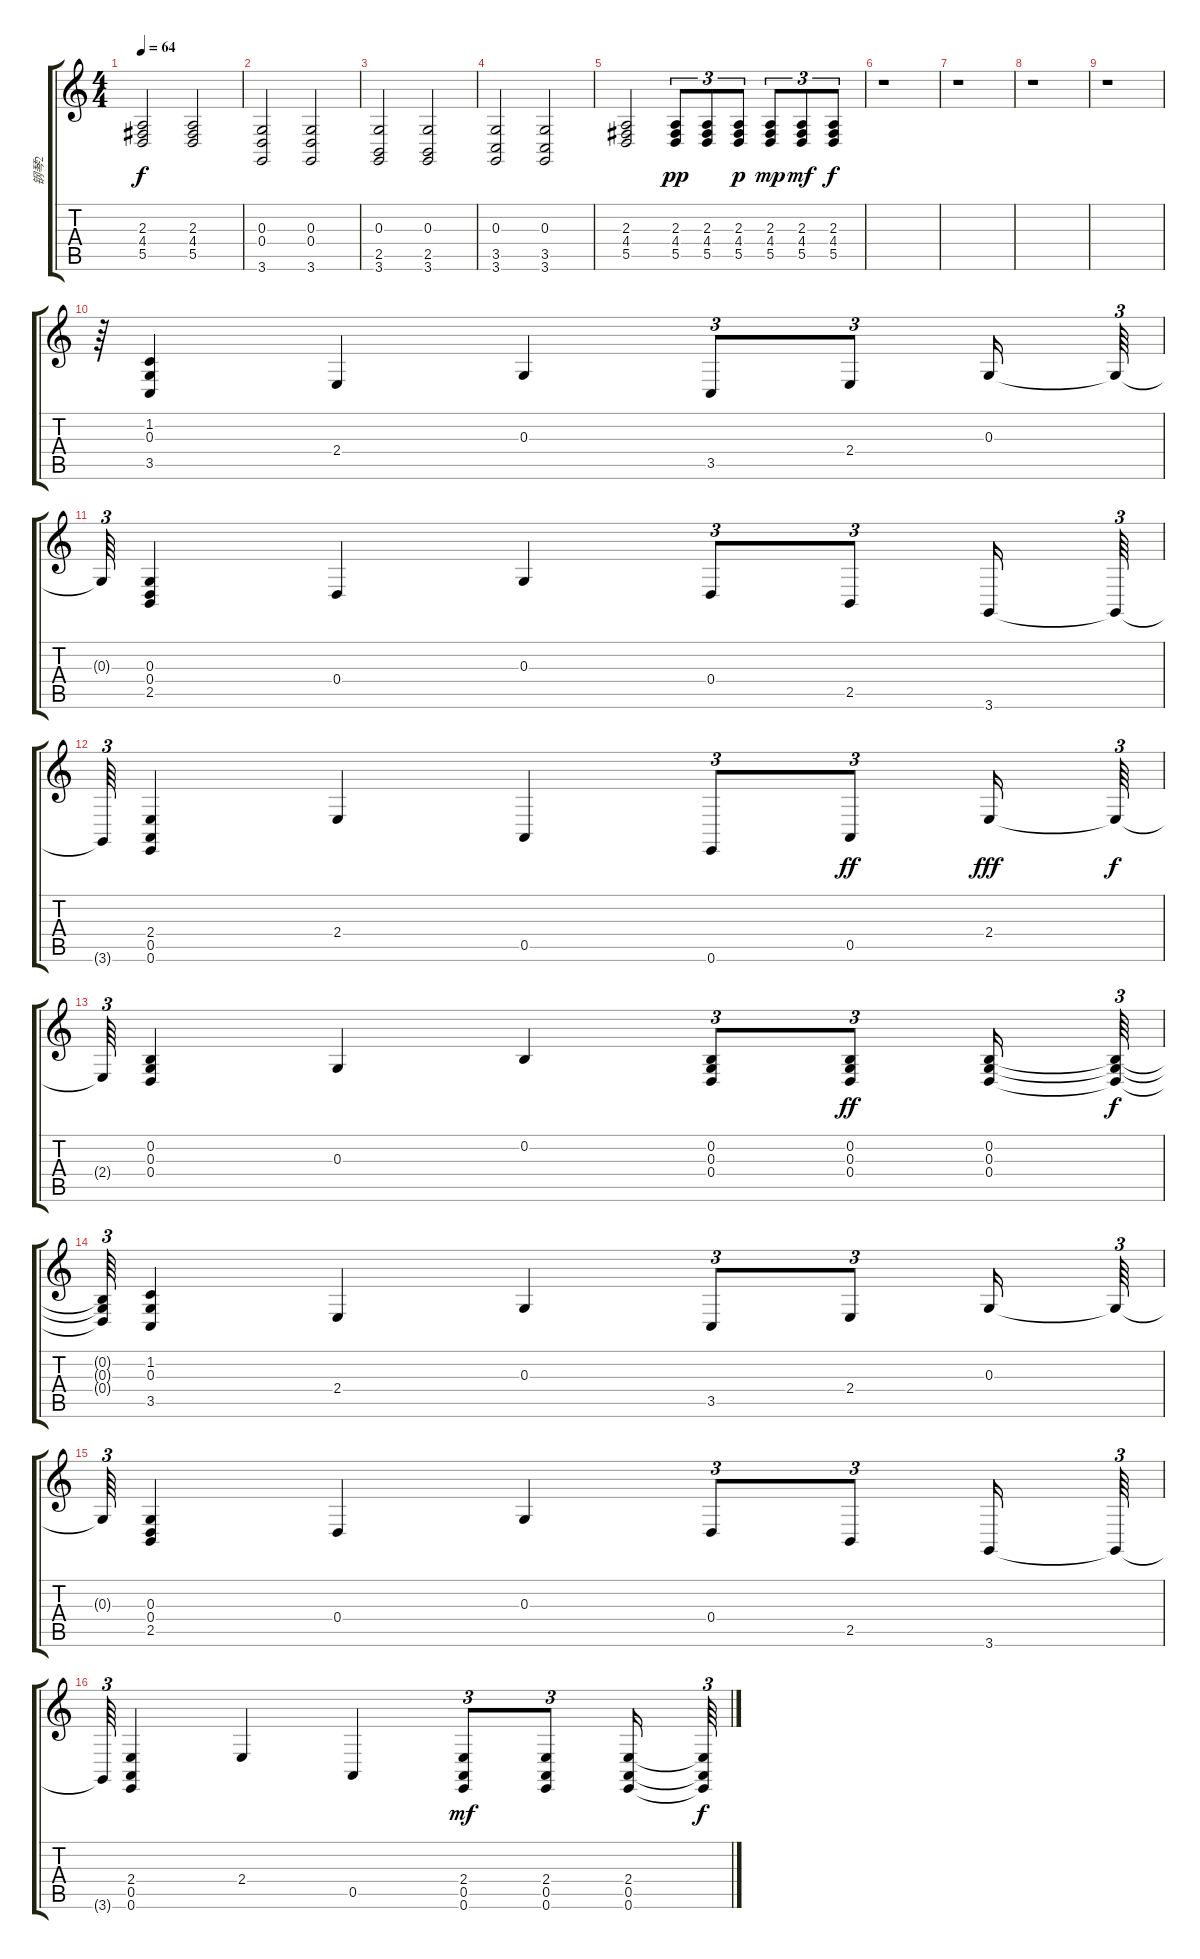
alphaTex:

\track ("钢琴2" "钢琴2") {instrument acousticgrandpiano}
\staff {score tabs}
\tuning (E4 B3 G3 D3 A2 E2) {hide}
\ts (4 4)
\tempo 64
\clef g2
\ks c
(2.3 4.4 5.5).2{dy f} (2.3 4.4 5.5).2 |
(0.3 0.4 3.6).2 (0.3 0.4 3.6).2 |
(0.3 2.5 3.6).2 (0.3 2.5 3.6).2 |
(0.3 3.5 3.6).2 (0.3 3.5 3.6).2 |
(2.3 4.4 5.5).2 (2.3 4.4 5.5).8{tu (3 2) dy pp} (2.3 4.4 5.5).8{tu (3 2)} (2.3 4.4 5.5).8{tu (3 2) dy p} (2.3 4.4 5.5).8{tu (3 2) dy mp} (2.3 4.4 5.5).8{tu (3 2) dy mf} (2.3 4.4 5.5).8{tu (3 2) dy f} |
r.1 |
r.1 |
r.1 |
r.1 |
r.64{tu (3 2)} (1.2 0.3 3.5).4 2.4.4 0.3.4 3.5.8{tu (3 2)} 2.4.8{tu (3 2)} 0.3.16 0.3{t}.64{tu (3 2)} |
0.3{t}.64{tu (3 2)} (0.3 0.4 2.5).4 0.4.4 0.3.4 0.4.8{tu (3 2)} 2.5.8{tu (3 2)} 3.6.16 3.6{t}.64{tu (3 2)} |
3.6{t}.64{tu (3 2)} (2.4 0.5 0.6).4 2.4.4 0.5.4 0.6.8{tu (3 2)} 0.5.8{tu (3 2) dy ff} 2.4.16{dy fff} 2.4{t}.64{tu (3 2) dy f} |
2.4{t}.64{tu (3 2)} (0.2 0.3 0.4).4 0.3.4 0.2.4 (0.2 0.3 0.4).8{tu (3 2)} (0.2 0.3 0.4).8{tu (3 2) dy ff} (0.2 0.3 0.4).16 (0.2{t} 0.3{t} 0.4{t}).64{tu (3 2) dy f} |
(0.2{t} 0.3{t} 0.4{t}).64{tu (3 2)} (1.2 0.3 3.5).4 2.4.4 0.3.4 3.5.8{tu (3 2)} 2.4.8{tu (3 2)} 0.3.16 0.3{t}.64{tu (3 2)} |
0.3{t}.64{tu (3 2)} (0.3 0.4 2.5).4 0.4.4 0.3.4 0.4.8{tu (3 2)} 2.5.8{tu (3 2)} 3.6.16 3.6{t}.64{tu (3 2)} |
3.6{t}.64{tu (3 2)} (2.4 0.5 0.6).4 2.4.4 0.5.4 (2.4 0.5 0.6).8{tu (3 2) dy mf} (2.4 0.5 0.6).8{tu (3 2)} (2.4 0.5 0.6).16 (2.4{t} 0.5{t} 0.6{t}).64{tu (3 2) dy f}
